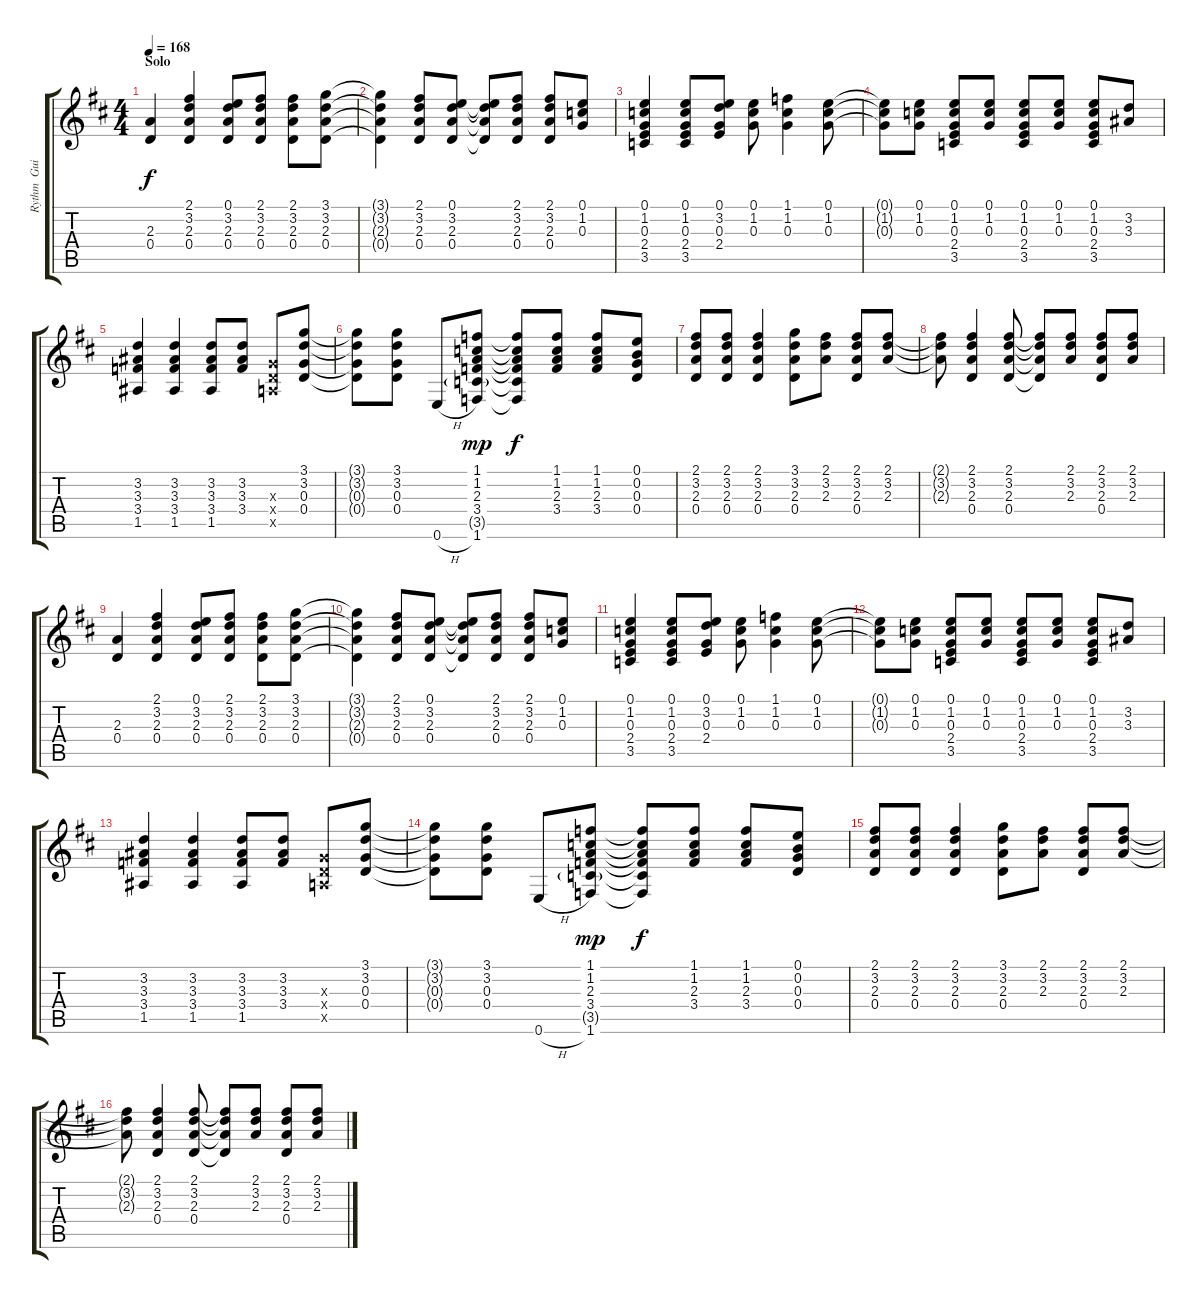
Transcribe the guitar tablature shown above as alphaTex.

\track ("Rythm  Guitar" "Rythm  Gui") {instrument distortionguitar}
\staff {score tabs}
\tuning (E4 B3 G3 D3 A2 E2) {hide}
\ts (4 4)
\section ("" "Solo")
\tempo 168
\clef g2
\ks d
(2.3 0.4).4{dy f} (2.1 3.2 2.3 0.4).4 (0.1 3.2 2.3 0.4).8 (2.1 3.2 2.3 0.4).8 (2.1 3.2 2.3 0.4).8 (3.1 3.2 2.3 0.4).8 |
(3.1{t} 3.2{t} 2.3{t} 0.4{t}).4 (2.1 3.2 2.3 0.4).8 (0.1 3.2 2.3 0.4).8 (0.1{t} 3.2{t} 2.3{t} 0.4{t}).8 (2.1 3.2 2.3 0.4).8 (2.1 3.2 2.3 0.4).8 (0.1 1.2 0.3).8 |
(0.1 1.2 0.3 2.4 3.5).4 (0.1 1.2 0.3 2.4 3.5).8 (0.1 3.2 0.3 2.4).8 (0.1 1.2 0.3).8 (1.1 1.2 0.3).4 (0.1 1.2 0.3).8 |
(0.1{t} 1.2{t} 0.3{t}).8 (0.1 1.2 0.3).8 (0.1 1.2 0.3 2.4 3.5).8 (0.1 1.2 0.3).8 (0.1 1.2 0.3 2.4 3.5).8 (0.1 1.2 0.3).8 (0.1 1.2 0.3 2.4 3.5).8 (3.2 3.3).8 |
(3.2 3.3 3.4 1.5).4 (3.2 3.3 3.4 1.5).4 (3.2 3.3 3.4 1.5).8 (3.2 3.3 3.4).8 (0.3{x} 0.4{x} 0.5{x}).8 (3.1 3.2 0.3 0.4).8 |
(3.1{t} 3.2{t} 0.3{t} 0.4{t}).8 (3.1 3.2 0.3 0.4).8 0.6{h}.8 (1.1 1.2 2.3 3.4 3.5{g} 1.6).8{dy mp} (1.1{t} 1.2{t} 2.3{t} 3.4{t} 3.5{t} 1.6{t}).8{dy f} (1.1 1.2 2.3 3.4).8 (1.1 1.2 2.3 3.4).8 (0.1 0.2 0.3 0.4).8 |
(2.1 3.2 2.3 0.4).8 (2.1 3.2 2.3 0.4).8 (2.1 3.2 2.3 0.4).4 (3.1 3.2 2.3 0.4).8 (2.1 3.2 2.3).8 (2.1 3.2 2.3 0.4).8 (2.1 3.2 2.3).8 |
(2.1{t} 3.2{t} 2.3{t}).8 (2.1 3.2 2.3 0.4).4 (2.1 3.2 2.3 0.4).8 (2.1{t} 3.2{t} 2.3{t} 0.4{t}).8 (2.1 3.2 2.3).8 (2.1 3.2 2.3 0.4).8 (2.1 3.2 2.3).8 |
(2.3 0.4).4 (2.1 3.2 2.3 0.4).4 (0.1 3.2 2.3 0.4).8 (2.1 3.2 2.3 0.4).8 (2.1 3.2 2.3 0.4).8 (3.1 3.2 2.3 0.4).8 |
(3.1{t} 3.2{t} 2.3{t} 0.4{t}).4 (2.1 3.2 2.3 0.4).8 (0.1 3.2 2.3 0.4).8 (0.1{t} 3.2{t} 2.3{t} 0.4{t}).8 (2.1 3.2 2.3 0.4).8 (2.1 3.2 2.3 0.4).8 (0.1 1.2 0.3).8 |
(0.1 1.2 0.3 2.4 3.5).4 (0.1 1.2 0.3 2.4 3.5).8 (0.1 3.2 0.3 2.4).8 (0.1 1.2 0.3).8 (1.1 1.2 0.3).4 (0.1 1.2 0.3).8 |
(0.1{t} 1.2{t} 0.3{t}).8 (0.1 1.2 0.3).8 (0.1 1.2 0.3 2.4 3.5).8 (0.1 1.2 0.3).8 (0.1 1.2 0.3 2.4 3.5).8 (0.1 1.2 0.3).8 (0.1 1.2 0.3 2.4 3.5).8 (3.2 3.3).8 |
(3.2 3.3 3.4 1.5).4 (3.2 3.3 3.4 1.5).4 (3.2 3.3 3.4 1.5).8 (3.2 3.3 3.4).8 (0.3{x} 0.4{x} 0.5{x}).8 (3.1 3.2 0.3 0.4).8 |
(3.1{t} 3.2{t} 0.3{t} 0.4{t}).8 (3.1 3.2 0.3 0.4).8 0.6{h}.8 (1.1 1.2 2.3 3.4 3.5{g} 1.6).8{dy mp} (1.1{t} 1.2{t} 2.3{t} 3.4{t} 3.5{t} 1.6{t}).8{dy f} (1.1 1.2 2.3 3.4).8 (1.1 1.2 2.3 3.4).8 (0.1 0.2 0.3 0.4).8 |
(2.1 3.2 2.3 0.4).8 (2.1 3.2 2.3 0.4).8 (2.1 3.2 2.3 0.4).4 (3.1 3.2 2.3 0.4).8 (2.1 3.2 2.3).8 (2.1 3.2 2.3 0.4).8 (2.1 3.2 2.3).8 |
(2.1{t} 3.2{t} 2.3{t}).8 (2.1 3.2 2.3 0.4).4 (2.1 3.2 2.3 0.4).8 (2.1{t} 3.2{t} 2.3{t} 0.4{t}).8 (2.1 3.2 2.3).8 (2.1 3.2 2.3 0.4).8 (2.1 3.2 2.3).8
